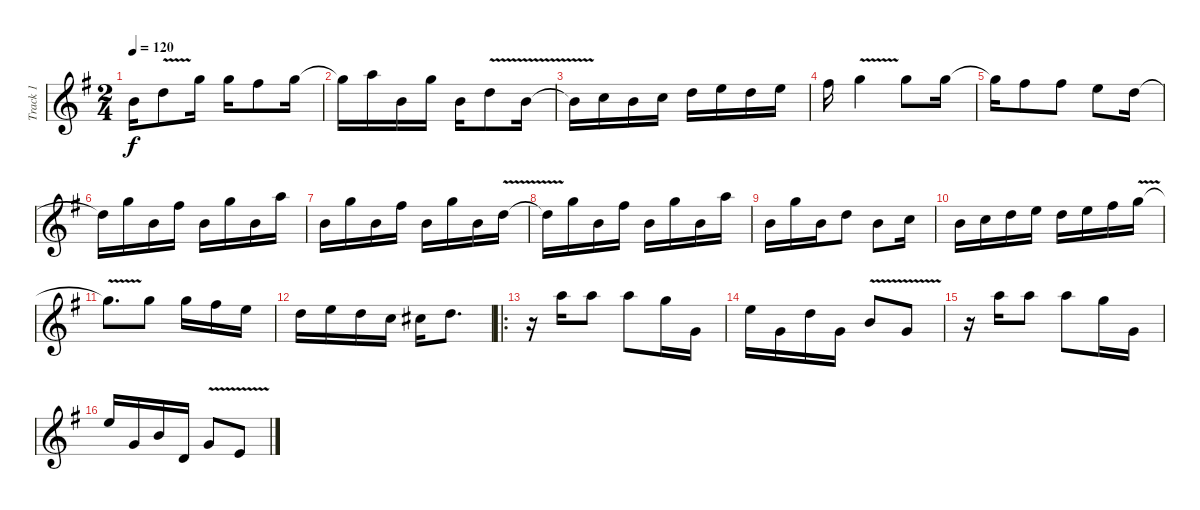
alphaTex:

\track ("Track 1" "Track 1") {instrument overdrivenguitar}
\staff {score}
\tuning (E4 B3 G3 D3 A2 E2) {hide}
\ts (2 4)
\tempo 120
\clef g2
\ks g
0.2.16{dy f} 7.3{v}.8 8.2.16 8.2.16 7.2.8 8.2.16 |
8.2{t}.16 10.2.16 0.2.16 8.2.16 0.2.16 7.3{v}.8 9.4{v}.16 |
9.4{t}.16 10.4.16 9.4.16 10.4.16 12.4.16 9.3.16 12.4.16 9.3.16 |
11.3.16 12.3{v}.4 12.3.8 12.3.16 |
12.3{t}.16 11.3.8 11.3.8 9.3.8 12.4.16 |
12.4{t}.16 8.2.16 0.2.16 7.2.16 0.2.16 8.2.16 0.2.16 10.2.16 |
0.2.16 8.2.16 0.2.16 7.2.16 0.2.16 8.2.16 0.2.16 7.3{v}.16 |
7.3{t}.16 8.2.16 0.2.16 7.2.16 0.2.16 8.2.16 0.2.16 10.2.16 |
0.2.16 8.2.16 0.2.16 7.3.8 9.4.8 10.4.16 |
9.4.16 10.4.16 12.4.16 9.3.16 12.4.16 9.3.16 11.3.16 12.3{v}.16 |
12.3{t}.8{d} 12.3.8 12.3.16 11.3.16 9.3.16 |
12.4.16 9.3.16 12.4.16 10.4.16 11.4.16 12.4.8{d} |
\ro
r.16 10.2.16 10.2.8 10.2.8 12.3.16 0.3.16 |
9.3.16 0.3.16 7.3.16 0.3.16 9.4{v}.8 10.5{v}.8 |
r.16 10.2.16 10.2.8 10.2.8 12.3.16 0.3.16 |
9.3.16 0.3.16 9.4.16 0.4.16 10.5{v}.8 7.5{v}.8
